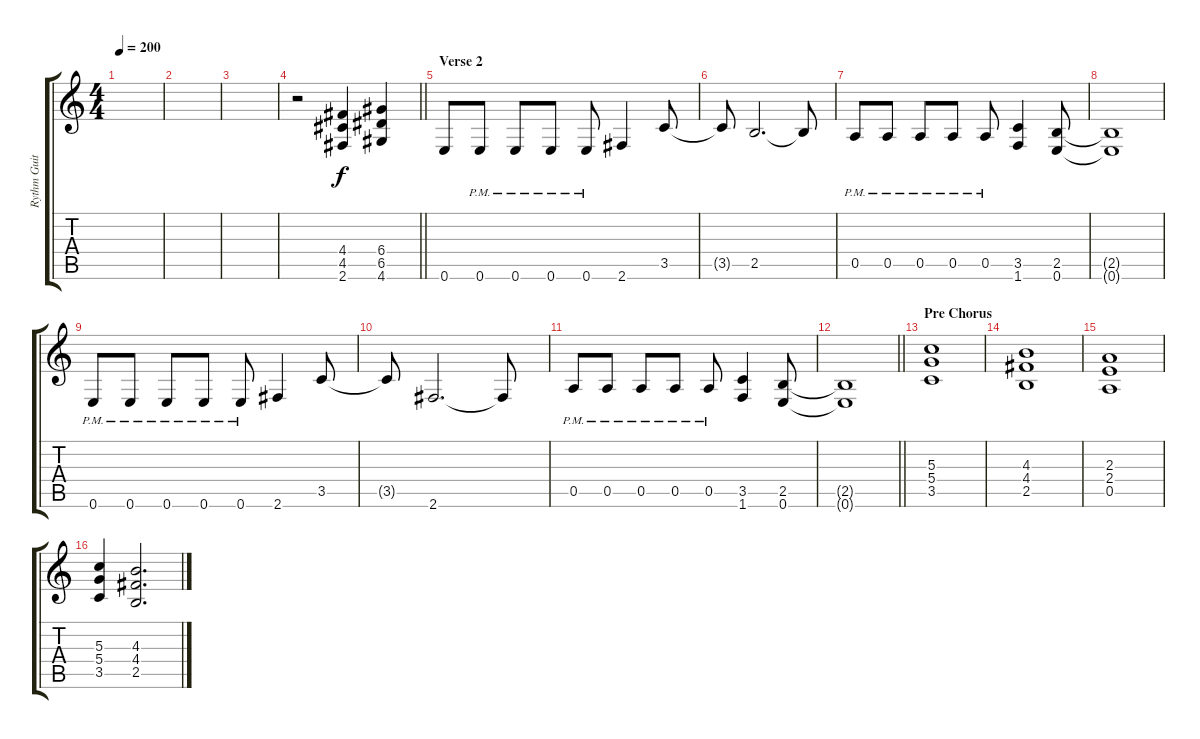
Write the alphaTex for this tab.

\track ("Rythm Guitar" "Rythm Guit") {instrument distortionguitar}
\staff {score tabs}
\tuning (E4 B3 G3 D3 A2 E2) {hide}
\ts (4 4)
\tempo 200
\clef g2
\ks c
|
|
|
\barLineRight lightlight
r.2 (4.4 4.5 2.6).4 (6.4 6.5 4.6).4 |
\section ("" "Verse 2")
0.6.8 0.6{pm}.8 0.6{pm}.8 0.6{pm}.8 0.6{pm}.8 2.6.4 3.5.8 |
3.5{t}.8 2.5.2{d} 2.5{t}.8 |
0.5{pm}.8 0.5{pm}.8 0.5{pm}.8 0.5{pm}.8 0.5{pm}.8 (3.5 1.6).4 (2.5 0.6).8 |
(2.5{t} 0.6{t}).1 |
0.6{pm}.8 0.6{pm}.8 0.6{pm}.8 0.6{pm}.8 0.6{pm}.8 2.6.4 3.5.8 |
3.5{t}.8 2.6.2{d} 2.6{t}.8 |
0.5{pm}.8 0.5{pm}.8 0.5{pm}.8 0.5{pm}.8 0.5{pm}.8 (3.5 1.6).4 (2.5 0.6).8 |
\barLineRight lightlight
(2.5{t} 0.6{t}).1 |
\section ("" "Pre Chorus")
(5.3 5.4 3.5).1 |
(4.3 4.4 2.5).1 |
(2.3 2.4 0.5).1 |
(5.3 5.4 3.5).4 (4.3 4.4 2.5).2{d}
